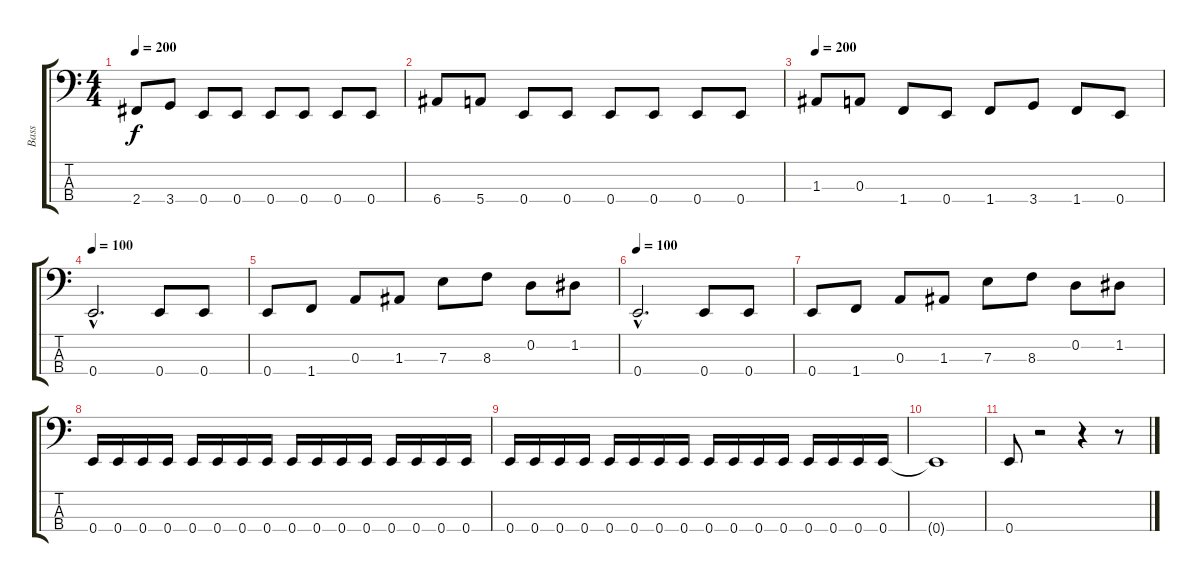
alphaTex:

\track ("Bass" "Bass") {instrument electricbassfinger}
\staff {score tabs}
\tuning (G2 D2 A1 E1) {hide}
\ts (4 4)
\tempo 200
\clef f4
\ks c
2.4.8{dy f} 3.4.8 0.4.8 0.4.8 0.4.8 0.4.8 0.4.8 0.4.8 |
6.4.8 5.4.8 0.4.8 0.4.8 0.4.8 0.4.8 0.4.8 0.4.8 |
\tempo 200
1.3.8 0.3.8 1.4.8 0.4.8 1.4.8 3.4.8 1.4.8 0.4.8 |
\tempo 100
0.4{hac}.2{d} 0.4.8 0.4.8 |
0.4.8 1.4.8 0.3.8 1.3.8 7.3.8 8.3.8 0.2.8 1.2.8 |
\tempo 100
0.4{hac}.2{d} 0.4.8 0.4.8 |
0.4.8 1.4.8 0.3.8 1.3.8 7.3.8 8.3.8 0.2.8 1.2.8 |
0.4.16 0.4.16 0.4.16 0.4.16 0.4.16 0.4.16 0.4.16 0.4.16 0.4.16 0.4.16 0.4.16 0.4.16 0.4.16 0.4.16 0.4.16 0.4.16 |
0.4.16 0.4.16 0.4.16 0.4.16 0.4.16 0.4.16 0.4.16 0.4.16 0.4.16 0.4.16 0.4.16 0.4.16 0.4.16 0.4.16 0.4.16 0.4.16 |
0.4{t}.1 |
0.4.8 r.2 r.4 r.8
